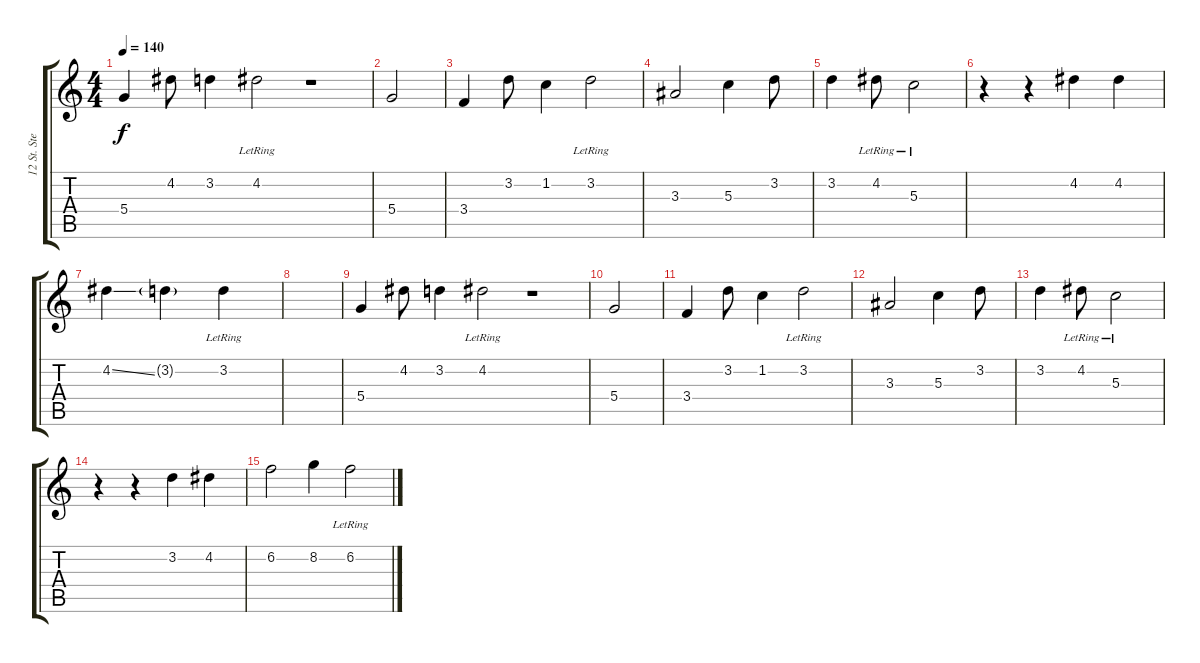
\track ("12 St. Steel Guitar" "12 St. Ste") {instrument acousticguitarsteel}
\staff {score tabs}
\tuning (E4 B3 G3 D3 A2 E2) {hide}
\ts (4 4)
\tempo 140
\clef g2
\ks c
5.4.4{dy f} 4.2.8 3.2.4 4.2{lr}.2 r.1 |
5.4.2 |
3.4.4 3.2.8 1.2.4 3.2{lr}.2 |
3.3.2 5.3.4 3.2.8 |
3.2.4 4.2{lr}.8 5.3{lr}.2 |
r.4 r.4 4.2.4 4.2.4 |
4.2{ss}.4 3.2{g}.4 3.2{lr}.4 |
|
5.4.4 4.2.8 3.2.4 4.2{lr}.2 r.1 |
5.4.2 |
3.4.4 3.2.8 1.2.4 3.2{lr}.2 |
3.3.2 5.3.4 3.2.8 |
3.2.4 4.2{lr}.8 5.3{lr}.2 |
r.4 r.4 3.2.4 4.2.4 |
6.2.2 8.2.4 6.2{lr}.2
